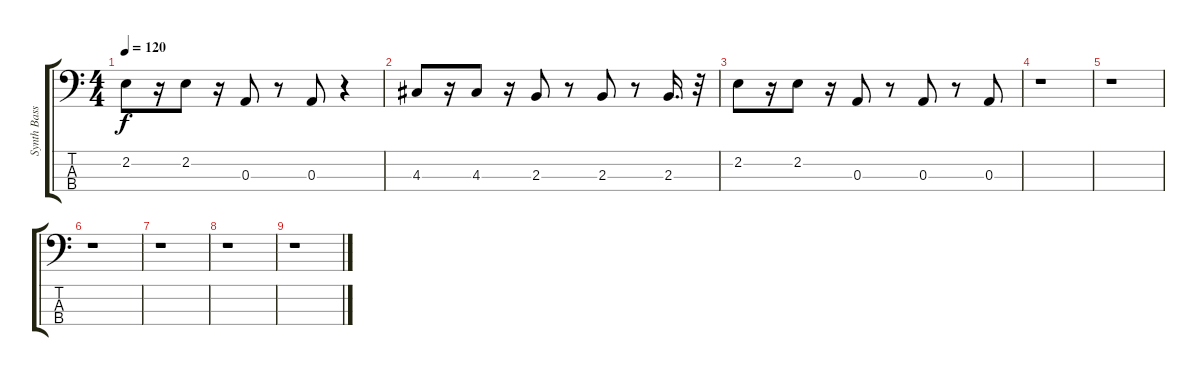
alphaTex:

\track ("Synth Bass" "Synth Bass") {instrument electricbassfinger}
\staff {score tabs}
\tuning (G2 D2 A1 E1) {hide}
\ts (4 4)
\tempo 120
\clef f4
\ks c
2.2.8{dy f} r.16 2.2.8 r.16 0.3.8 r.8 0.3.8 r.4 |
4.3.8 r.16 4.3.8 r.16 2.3.8 r.8 2.3.8 r.8 2.3.16{d} r.32 |
2.2.8 r.16 2.2.8 r.16 0.3.8 r.8 0.3.8 r.8 0.3.8 |
r.1 |
r.1 |
r.1 |
r.1 |
r.1 |
r.1
